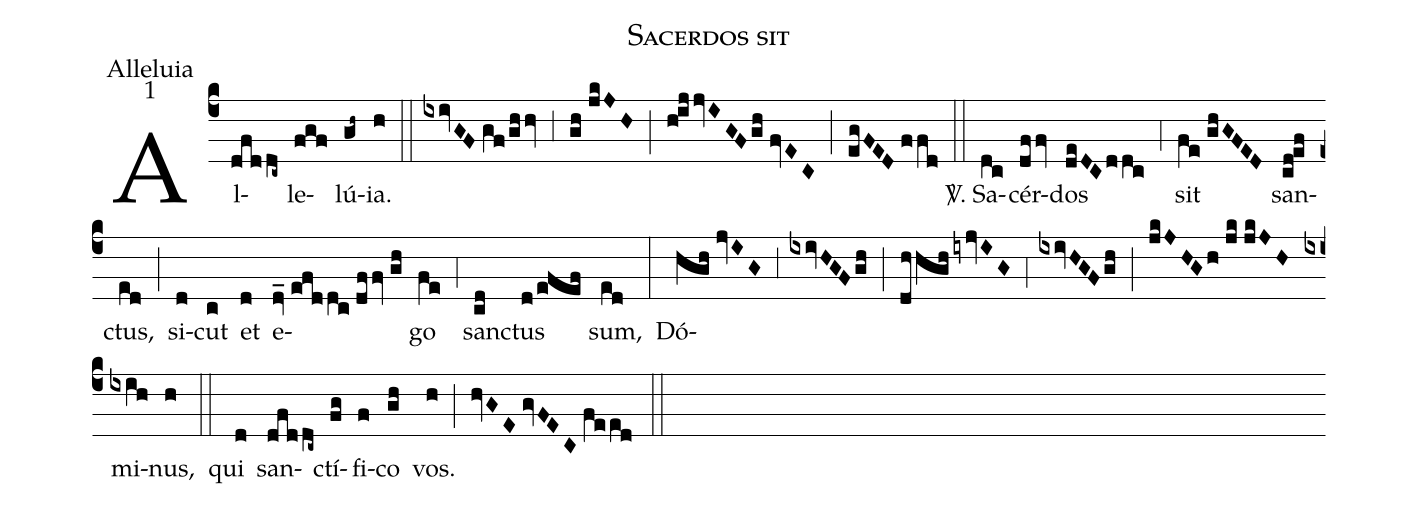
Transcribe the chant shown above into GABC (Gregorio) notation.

name:Sacerdos sit;
office-part:Alleluia;
mode:1;
%%
(c4) Al(dfddc~)le(fgf)lú(gh~)ia.(h) (::)
(ixivGF//gf/ghhv) (,3) (gh//jkJH) (;) (h!ijjvIGF/gh//fvEC) (;) (egFED//ffd) (::)

<sp>V/</sp>. Sa(dc)cér(dffv)dos(deDC/ddc) (,4) sit(fe//ghGFED) san(cd!ef)ctus,(ed) (;) si(d)cut(c) et(d) e(dv_//efddc//dffv//gh)go(fe) (,4) san(cd)ctus(d/efef) sum,(ed) (:)
Dó(hgh//jvIG)(,3)(ixivHGF/gh)(;)(dhhgh/iyjvIG)(,4)(ixivHGFgh)(;)(jkJHGh//jk//jkJH)mi(ixih)nus,(h) (::)
qui(d) san(dfddc~)ctí(fg)fi(f)co(gh) vos.(h) (;) (hvGE//gvFEC//feed) (::)
